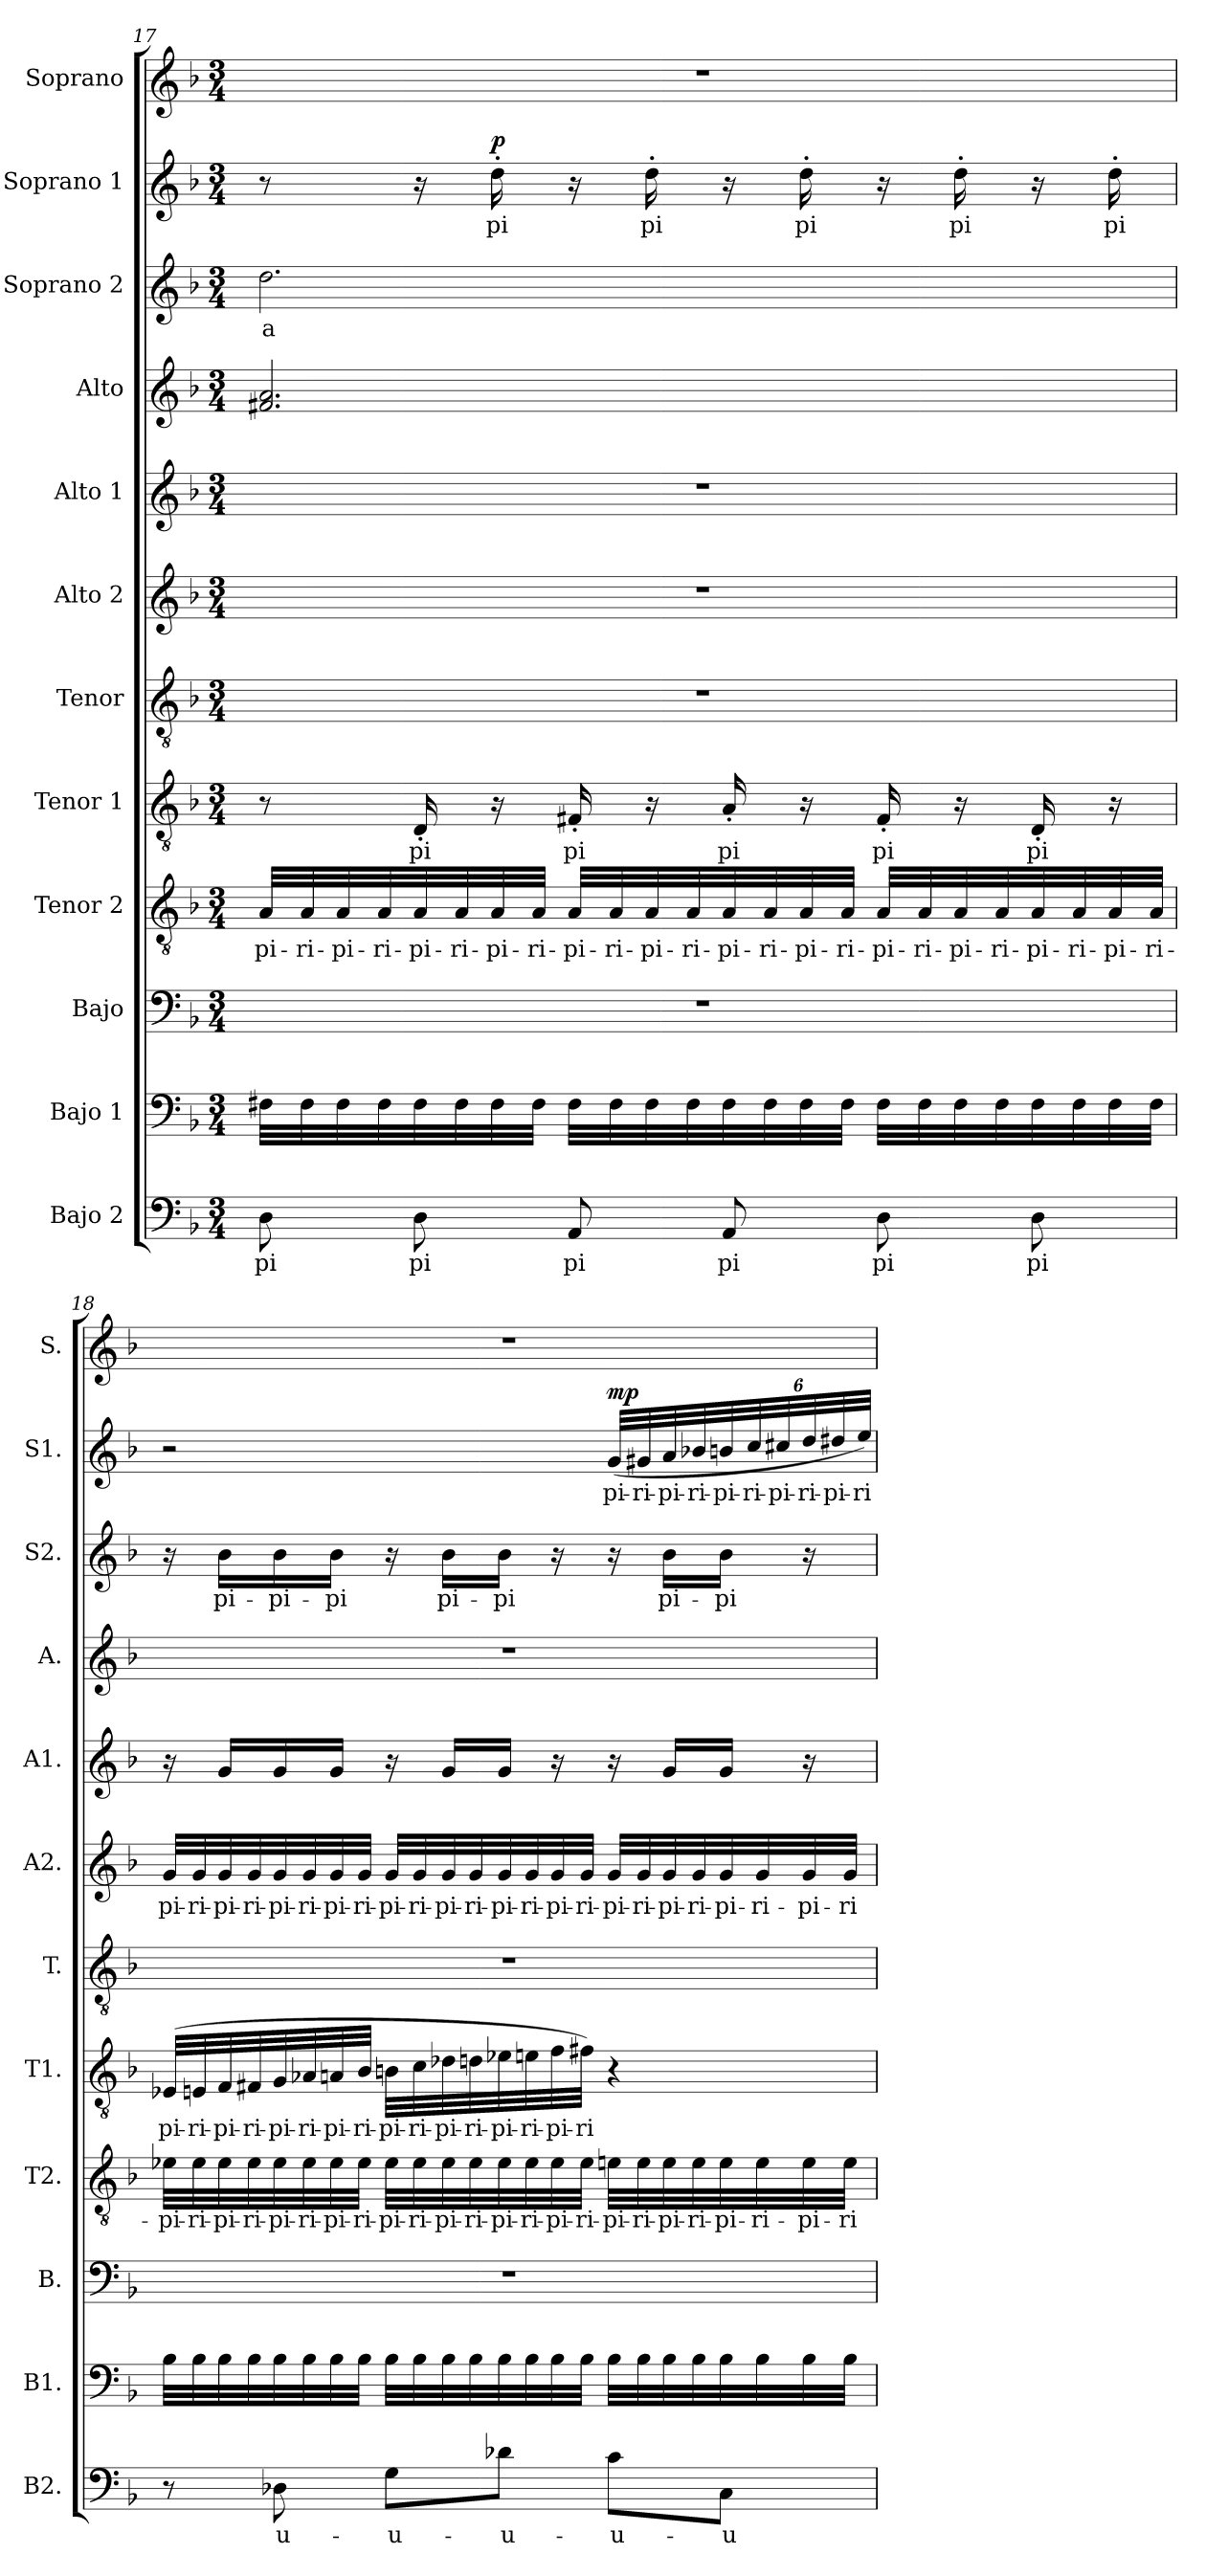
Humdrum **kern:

**kern	**text	**kern	**kern	**kern	**text	**kern	**text	**kern	**kern	**text	**kern	**kern	**kern	**text	**kern	**text	**dynam	**kern
*part12	*part12	*part11	*part10	*part9	*part9	*part8	*part8	*part7	*part6	*part6	*part5	*part4	*part3	*part3	*part2	*part2	*part2	*part1
*staff12	*staff12	*staff11	*staff10	*staff9	*staff9	*staff8	*staff8	*staff7	*staff6	*staff6	*staff5	*staff4	*staff3	*staff3	*staff2	*staff2	*staff2	*staff1
*I"Bajo 2	*	*I"Bajo 1	*I"Bajo	*I"Tenor 2	*	*I"Tenor 1	*	*I"Tenor	*I"Alto 2	*	*I"Alto 1	*I"Alto	*I"Soprano 2	*	*I"Soprano 1	*	*	*I"Soprano
*I'B2.	*	*I'B1.	*I'B.	*I'T2.	*	*I'T1.	*	*I'T.	*I'A2.	*	*I'A1.	*I'A.	*I'S2.	*	*I'S1.	*	*	*I'S.
!!LO:LB:g=z
*clefF4	*	*clefF4	*clefF4	*clefGv2	*	*clefGv2	*	*clefGv2	*clefG2	*	*clefG2	*clefG2	*clefG2	*	*clefG2	*	*	*clefG2
*k[b-]	*	*k[b-]	*k[b-]	*k[b-]	*	*k[b-]	*	*k[b-]	*k[b-]	*	*k[b-]	*k[b-]	*k[b-]	*	*k[b-]	*	*	*k[b-]
*M3/4	*	*M3/4	*M3/4	*M3/4	*	*M3/4	*	*M3/4	*M3/4	*	*M3/4	*M3/4	*M3/4	*	*M3/4	*	*	*M3/4
=17	=17	=17	=17	=17	=17	=17	=17	=17	=17	=17	=17	=17	=17	=17	=17	=17	=17	=17
!	!LO:LY:b	!	!	!	!LO:LY:b	!	!	!	!	!	!	!	!	!LO:LY:b	!	!	!	!
8D\	pi	32F#X\LLL	2.r	32A/LLL	pi-	8r	.	2.r	2.r	.	2.r	2.f#X/ 2.a/	2.dd\	a	8r	.	.	2.r
!	!	!	!	!	!LO:LY:b	!	!	!	!	!	!	!	!	!	!	!	!	!
.	.	32F#\	.	32A/	-ri-	.	.	.	.	.	.	.	.	.	.	.	.	.
!	!	!	!	!	!LO:LY:b	!	!	!	!	!	!	!	!	!	!	!	!	!
.	.	32F#\	.	32A/	-pi-	.	.	.	.	.	.	.	.	.	.	.	.	.
!	!	!	!	!	!LO:LY:b	!	!	!	!	!	!	!	!	!	!	!	!	!
.	.	32F#\	.	32A/	-ri-	.	.	.	.	.	.	.	.	.	.	.	.	.
!	!LO:LY:b	!	!	!	!LO:LY:b	!	!LO:LY:b	!	!	!	!	!	!	!	!	!	!	!
8D\	pi	32F#\	.	32A/	-pi-	16D'/	pi	.	.	.	.	.	.	.	16r	.	.	.
!	!	!	!	!	!LO:LY:b	!	!	!	!	!	!	!	!	!	!	!	!	!
.	.	32F#\	.	32A/	-ri-	.	.	.	.	.	.	.	.	.	.	.	.	.
!	!	!	!	!	!LO:LY:b	!	!	!	!	!	!	!	!	!	!	!LO:LY:b	!LO:DY:a	!
.	.	32F#\	.	32A/	-pi-	16r	.	.	.	.	.	.	.	.	16dd'\	pi	p	.
!	!	!	!	!	!LO:LY:b	!	!	!	!	!	!	!	!	!	!	!	!	!
.	.	32F#\JJJ	.	32A/JJJ	-ri-	.	.	.	.	.	.	.	.	.	.	.	.	.
!	!LO:LY:b	!	!	!	!LO:LY:b	!	!LO:LY:b	!	!	!	!	!	!	!	!	!	!	!
8AA/	pi	32F#\LLL	.	32A/LLL	-pi-	16F#X'/	pi	.	.	.	.	.	.	.	16r	.	.	.
!	!	!	!	!	!LO:LY:b	!	!	!	!	!	!	!	!	!	!	!	!	!
.	.	32F#\	.	32A/	-ri-	.	.	.	.	.	.	.	.	.	.	.	.	.
!	!	!	!	!	!LO:LY:b	!	!	!	!	!	!	!	!	!	!	!LO:LY:b	!	!
.	.	32F#\	.	32A/	-pi-	16r	.	.	.	.	.	.	.	.	16dd'\	pi	.	.
!	!	!	!	!	!LO:LY:b	!	!	!	!	!	!	!	!	!	!	!	!	!
.	.	32F#\	.	32A/	-ri-	.	.	.	.	.	.	.	.	.	.	.	.	.
!	!LO:LY:b	!	!	!	!LO:LY:b	!	!LO:LY:b	!	!	!	!	!	!	!	!	!	!	!
8AA/	pi	32F#\	.	32A/	-pi-	16A'/	pi	.	.	.	.	.	.	.	16r	.	.	.
!	!	!	!	!	!LO:LY:b	!	!	!	!	!	!	!	!	!	!	!	!	!
.	.	32F#\	.	32A/	-ri-	.	.	.	.	.	.	.	.	.	.	.	.	.
!	!	!	!	!	!LO:LY:b	!	!	!	!	!	!	!	!	!	!	!LO:LY:b	!	!
.	.	32F#\	.	32A/	-pi-	16r	.	.	.	.	.	.	.	.	16dd'\	pi	.	.
!	!	!	!	!	!LO:LY:b	!	!	!	!	!	!	!	!	!	!	!	!	!
.	.	32F#\JJJ	.	32A/JJJ	-ri-	.	.	.	.	.	.	.	.	.	.	.	.	.
!	!LO:LY:b	!	!	!	!LO:LY:b	!	!LO:LY:b	!	!	!	!	!	!	!	!	!	!	!
8D\	pi	32F#\LLL	.	32A/LLL	-pi-	16F#'/	pi	.	.	.	.	.	.	.	16r	.	.	.
!	!	!	!	!	!LO:LY:b	!	!	!	!	!	!	!	!	!	!	!	!	!
.	.	32F#\	.	32A/	-ri-	.	.	.	.	.	.	.	.	.	.	.	.	.
!	!	!	!	!	!LO:LY:b	!	!	!	!	!	!	!	!	!	!	!LO:LY:b	!	!
.	.	32F#\	.	32A/	-pi-	16r	.	.	.	.	.	.	.	.	16dd'\	pi	.	.
!	!	!	!	!	!LO:LY:b	!	!	!	!	!	!	!	!	!	!	!	!	!
.	.	32F#\	.	32A/	-ri-	.	.	.	.	.	.	.	.	.	.	.	.	.
!	!LO:LY:b	!	!	!	!LO:LY:b	!	!LO:LY:b	!	!	!	!	!	!	!	!	!	!	!
8D\	pi	32F#\	.	32A/	-pi-	16D'/	pi	.	.	.	.	.	.	.	16r	.	.	.
!	!	!	!	!	!LO:LY:b	!	!	!	!	!	!	!	!	!	!	!	!	!
.	.	32F#\	.	32A/	-ri-	.	.	.	.	.	.	.	.	.	.	.	.	.
!	!	!	!	!	!LO:LY:b	!	!	!	!	!	!	!	!	!	!	!LO:LY:b	!	!
.	.	32F#\	.	32A/	-pi-	16r	.	.	.	.	.	.	.	.	16dd'\	pi	.	.
!	!	!	!	!	!LO:LY:b	!	!	!	!	!	!	!	!	!	!	!	!	!
.	.	32F#\JJJ	.	32A/JJJ	-ri-	.	.	.	.	.	.	.	.	.	.	.	.	.
!!LO:PB:g=z
=18	=18	=18	=18	=18	=18	=18	=18	=18	=18	=18	=18	=18	=18	=18	=18	=18	=18	=18
!	!	!	!	!	!LO:LY:b	!	!LO:LY:b	!	!	!LO:LY:b	!	!	!	!	!	!	!	!
8r	.	32B-\LLL	2.r	32e-X\LLL	pi-	(>32E-X/LLL	pi-	2.r	32g/LLL	pi-	16r	2.r	16r	.	2r	.	.	2.r
!	!	!	!	!	!LO:LY:b	!	!LO:LY:b	!	!	!LO:LY:b	!	!	!	!	!	!	!	!
.	.	32B-\	.	32e-\	-ri-	32En/	-ri-	.	32g/	-ri-	.	.	.	.	.	.	.	.
!	!	!	!	!	!LO:LY:b	!	!LO:LY:b	!	!	!LO:LY:b	!	!	!	!LO:LY:b	!	!	!	!
.	.	32B-\	.	32e-\	-pi-	32F/	-pi-	.	32g/	-pi-	16g/LL	.	16b-\LL	pi-	.	.	.	.
!	!	!	!	!	!LO:LY:b	!	!LO:LY:b	!	!	!LO:LY:b	!	!	!	!	!	!	!	!
.	.	32B-\	.	32e-\	-ri-	32F#X/	-ri-	.	32g/	-ri-	.	.	.	.	.	.	.	.
!	!LO:LY:b	!	!	!	!LO:LY:b	!	!LO:LY:b	!	!	!LO:LY:b	!	!	!	!LO:LY:b	!	!	!	!
8D-X\	u-	32B-\	.	32e-\	-pi-	32G/	-pi-	.	32g/	-pi-	16g/	.	16b-\	-pi-	.	.	.	.
!	!	!	!	!	!LO:LY:b	!	!LO:LY:b	!	!	!LO:LY:b	!	!	!	!	!	!	!	!
.	.	32B-\	.	32e-\	-ri-	32A-X/	-ri-	.	32g/	-ri-	.	.	.	.	.	.	.	.
!	!	!	!	!	!LO:LY:b	!	!LO:LY:b	!	!	!LO:LY:b	!	!	!	!LO:LY:b	!	!	!	!
.	.	32B-\	.	32e-\	-pi-	32An/	-pi-	.	32g/	-pi-	16g/JJ	.	16b-\JJ	-pi	.	.	.	.
!	!	!	!	!	!LO:LY:b	!	!LO:LY:b	!	!	!LO:LY:b	!	!	!	!	!	!	!	!
.	.	32B-\JJJ	.	32e-\JJJ	-ri-	32B-/JJJ	-ri-	.	32g/JJJ	-ri-	.	.	.	.	.	.	.	.
!	!LO:LY:b	!	!	!	!LO:LY:b	!	!LO:LY:b	!	!	!LO:LY:b	!	!	!	!	!	!	!	!
8G\L	-u-	32B-\LLL	.	32e-\LLL	-pi-	32Bn\LLL	-pi-	.	32g/LLL	-pi-	16r	.	16r	.	.	.	.	.
!	!	!	!	!	!LO:LY:b	!	!LO:LY:b	!	!	!LO:LY:b	!	!	!	!	!	!	!	!
.	.	32B-\	.	32e-\	-ri-	32c\	-ri-	.	32g/	-ri-	.	.	.	.	.	.	.	.
!	!	!	!	!	!LO:LY:b	!	!LO:LY:b	!	!	!LO:LY:b	!	!	!	!LO:LY:b	!	!	!	!
.	.	32B-\	.	32e-\	-pi-	32d-X\	-pi-	.	32g/	-pi-	16g/LL	.	16b-\LL	pi-	.	.	.	.
!	!	!	!	!	!LO:LY:b	!	!LO:LY:b	!	!	!LO:LY:b	!	!	!	!	!	!	!	!
.	.	32B-\	.	32e-\	-ri-	32dn\	-ri-	.	32g/	-ri-	.	.	.	.	.	.	.	.
!	!LO:LY:b	!	!	!	!LO:LY:b	!	!LO:LY:b	!	!	!LO:LY:b	!	!	!	!LO:LY:b	!	!	!	!
8d-X\J	-u-	32B-\	.	32e-\	-pi-	32e-X\	-pi-	.	32g/	-pi-	16g/JJ	.	16b-\JJ	-pi	.	.	.	.
!	!	!	!	!	!LO:LY:b	!	!LO:LY:b	!	!	!LO:LY:b	!	!	!	!	!	!	!	!
.	.	32B-\	.	32e-\	-ri-	32en\	-ri-	.	32g/	-ri-	.	.	.	.	.	.	.	.
!	!	!	!	!	!LO:LY:b	!	!LO:LY:b	!	!	!LO:LY:b	!	!	!	!	!	!	!	!
.	.	32B-\	.	32e-\	-pi-	32f\	-pi-	.	32g/	-pi-	16r	.	16r	.	.	.	.	.
!	!	!	!	!	!LO:LY:b	!	!LO:LY:b	!	!	!LO:LY:b	!	!	!	!	!	!	!	!
.	.	32B-\JJJ	.	32e-\JJJ	-ri-	32f#X\JJJ)	-ri	.	32g/JJJ	-ri-	.	.	.	.	.	.	.	.
!	!LO:LY:b	!	!	!	!LO:LY:b	!	!	!	!	!LO:LY:b	!	!	!	!	!	!LO:LY:b	!LO:DY:a	!
8c\L	-u-	32B-\LLL	.	32en\LLL	-pi-	4r	.	.	32g/LLL	-pi-	16r	.	16r	.	(<32g/LLL	pi-	mp	.
!	!	!	!	!	!LO:LY:b	!	!	!	!	!LO:LY:b	!	!	!	!	!	!LO:LY:b	!	!
.	.	32B-\	.	32e\	-ri-	.	.	.	32g/	-ri-	.	.	.	.	32g#X/	-ri-	.	.
!	!	!	!	!	!LO:LY:b	!	!	!	!	!LO:LY:b	!	!	!	!LO:LY:b	!	!LO:LY:b	!	!
.	.	32B-\	.	32e\	-pi-	.	.	.	32g/	-pi-	16g/LL	.	16b-\LL	pi-	32a/	-pi-	.	.
!	!	!	!	!	!LO:LY:b	!	!	!	!	!LO:LY:b	!	!	!	!	!	!LO:LY:b	!	!
.	.	32B-\	.	32e\	-ri-	.	.	.	32g/	-ri-	.	.	.	.	32b-X/	-ri-	.	.
!	!LO:LY:b	!	!	!	!LO:LY:b	!	!	!	!	!LO:LY:b	!	!	!	!LO:LY:b	!	!	!	!
*	*	*	*	*	*	*	*	*	*	*	*	*	*	*	*Xbrackettup	*	*	*
!	!	!	!	!	!	!	!	!	!	!	!	!	!	!	!	!LO:LY:b	!	!
8C\J	-u	32B-\	.	32e\	-pi-	.	.	.	32g/	-pi-	16g/JJ	.	16b-\JJ	-pi	48bn/	-pi-	.	.
!	!	!	!	!	!	!	!	!	!	!	!	!	!	!	!	!LO:LY:b	!	!
.	.	.	.	.	.	.	.	.	.	.	.	.	.	.	48cc/	-ri-	.	.
!	!	!	!	!	!LO:LY:b	!	!	!	!	!LO:LY:b	!	!	!	!	!	!	!	!
.	.	32B-\	.	32e\	-ri-	.	.	.	32g/	-ri-	.	.	.	.	.	.	.	.
!	!	!	!	!	!	!	!	!	!	!	!	!	!	!	!	!LO:LY:b	!	!
.	.	.	.	.	.	.	.	.	.	.	.	.	.	.	48cc#X/	-pi-	.	.
!	!	!	!	!	!LO:LY:b	!	!	!	!	!LO:LY:b	!	!	!	!	!	!LO:LY:b	!	!
.	.	32B-\	.	32e\	-pi-	.	.	.	32g/	-pi-	16r	.	16r	.	48dd/	-ri-	.	.
!	!	!	!	!	!	!	!	!	!	!	!	!	!	!	!	!LO:LY:b	!	!
.	.	.	.	.	.	.	.	.	.	.	.	.	.	.	48dd#X/	-pi-	.	.
!	!	!	!	!	!LO:LY:b	!	!	!	!	!LO:LY:b	!	!	!	!	!	!	!	!
.	.	32B-\JJJ	.	32e\JJJ	-ri-	.	.	.	32g/JJJ	-ri-	.	.	.	.	.	.	.	.
!	!	!	!	!	!	!	!	!	!	!	!	!	!	!	!	!LO:LY:b	!	!
.	.	.	.	.	.	.	.	.	.	.	.	.	.	.	48ee/JJJ)	-ri	.	.
=	=	=	=	=	=	=	=	=	=	=	=	=	=	=	=	=	=	=
*-	*-	*-	*-	*-	*-	*-	*-	*-	*-	*-	*-	*-	*-	*-	*-	*-	*-	*-
